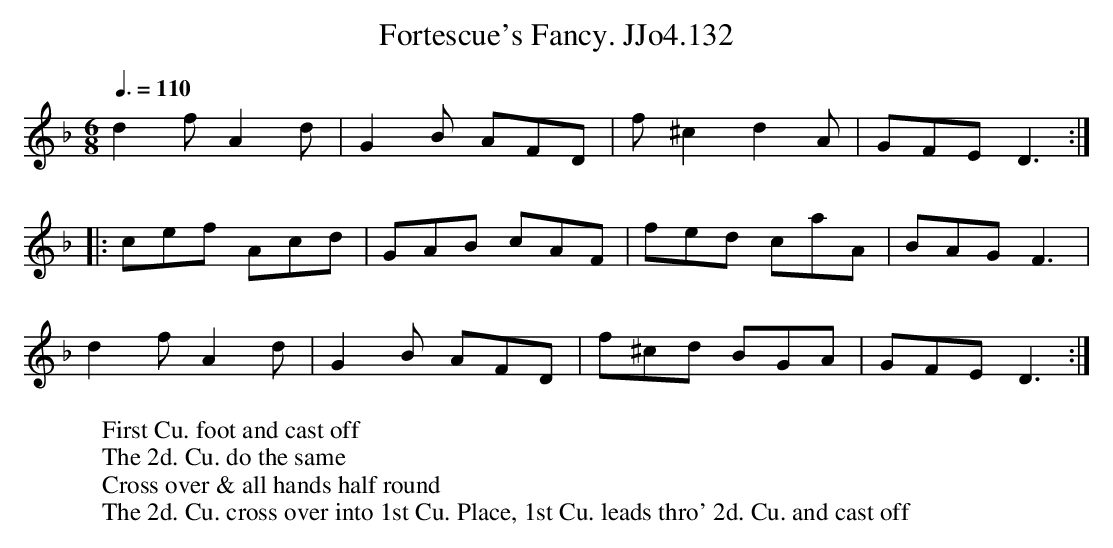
X:1
T:Fortescue's Fancy. JJo4.132
M:6/8
Q:3/8=110
L:1/8
K:F
d2f A2d | G2B AFD | f^c2 d2A | GFE D3 :|
|: cef Acd | GAB cAF | fed caA | BAG F3 |
d2f A2d | G2B AFD | f^cd BGA | GFE D3 :|
W:First Cu. foot and cast off
W:The 2d. Cu. do the same
W:Cross over & all hands half round
W:The 2d. Cu. cross over into 1st Cu. Place, 1st Cu. leads thro' 2d. Cu. and cast off
